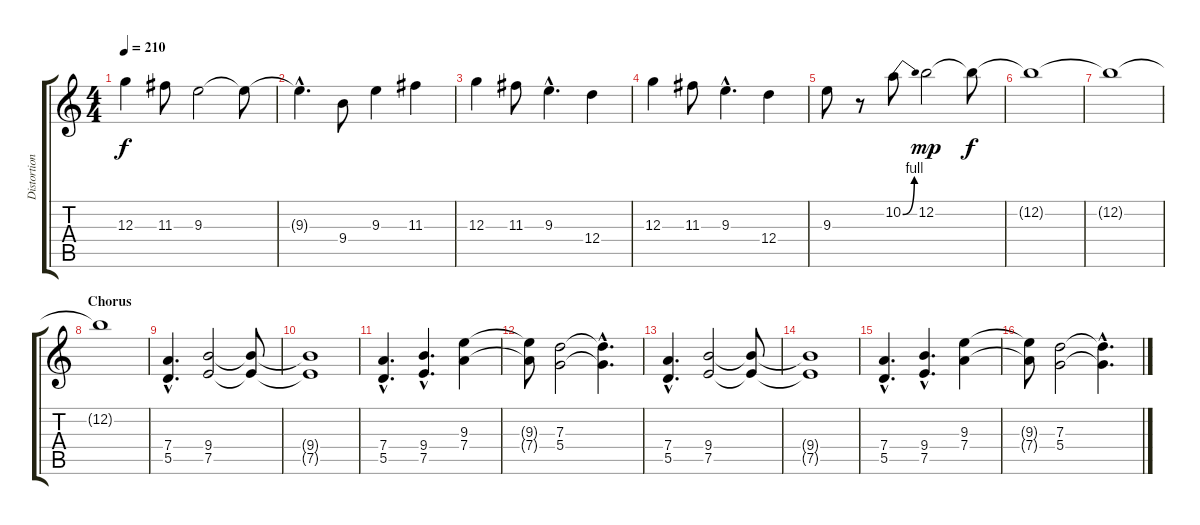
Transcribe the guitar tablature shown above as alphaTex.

\track ("Distortion Guitar 2" "Distortion") {instrument distortionguitar}
\staff {score tabs}
\tuning (E4 B3 G3 D3 A2 E2) {hide}
\ts (4 4)
\tempo 210
\clef g2
\ks c
12.3.4{dy f} 11.3.8 9.3.2 9.3{t}.8 |
9.3{hac t}.4{d} 9.4.8 9.3.4 11.3.4 |
12.3.4 11.3.8 9.3{hac}.4{d} 12.4.4 |
12.3.4 11.3.8 9.3{hac}.4{d} 12.4.4 |
9.3.8 r.8 10.2{be (bend 0 0 60 4)}.8 12.2.2{dy mp} 12.2{t}.8{dy f} |
12.2{t}.1 |
12.2{t}.1 |
\section ("" "Chorus")
12.2{t}.1 |
(7.4{hac} 5.5{hac}).4{d} (9.4 7.5).2 (9.4{t} 7.5{t}).8 |
(9.4{t} 7.5{t}).1 |
(7.4{hac} 5.5{hac}).4{d} (9.4{hac} 7.5{hac}).4{d} (9.3 7.4).4 |
(9.3{t} 7.4{t}).8 (7.3 5.4).2 (7.3{hac t} 5.4{hac t}).4{d} |
(7.4{hac} 5.5{hac}).4{d} (9.4 7.5).2 (9.4{t} 7.5{t}).8 |
(9.4{t} 7.5{t}).1 |
(7.4{hac} 5.5{hac}).4{d} (9.4{hac} 7.5{hac}).4{d} (9.3 7.4).4 |
(9.3{t} 7.4{t}).8 (7.3 5.4).2 (7.3{hac t} 5.4{hac t}).4{d}
